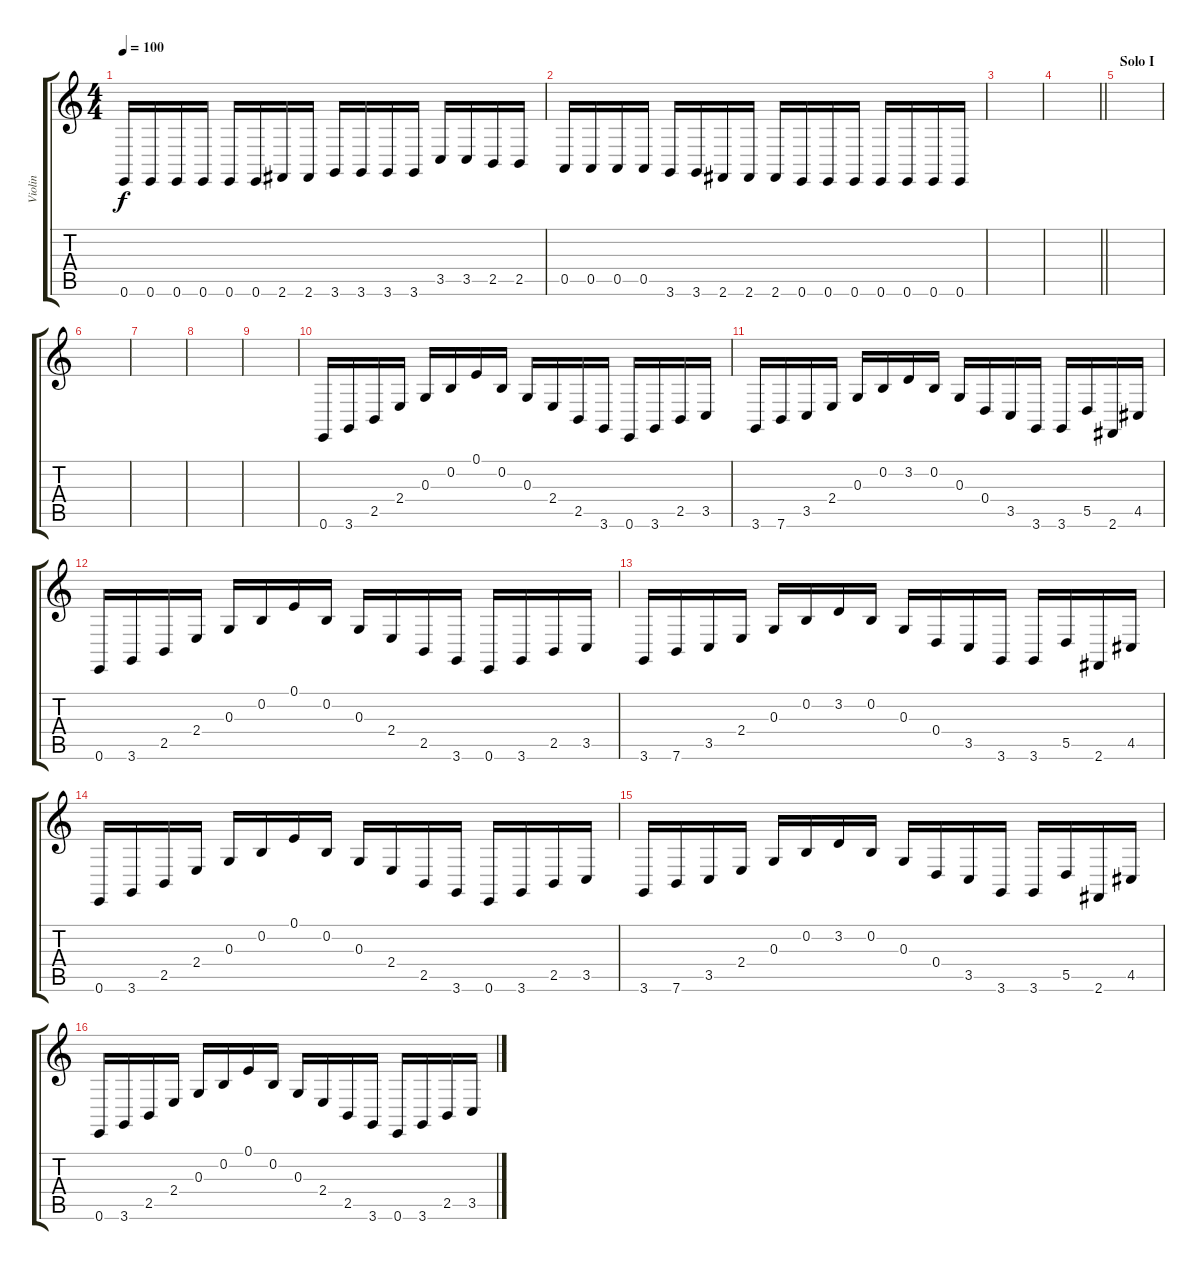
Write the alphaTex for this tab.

\track ("Violin" "Violin") {instrument stringensemble1}
\staff {score tabs}
\tuning (E4 B3 G3 D3 A2 E2) {hide}
\ts (4 4)
\tempo 100
\clef g2
\ks c
0.6.16{dy f balance 0 instrument brightacousticpiano} 0.6.16 0.6.16 0.6.16 0.6.16 0.6.16 2.6.16 2.6.16 3.6.16 3.6.16 3.6.16 3.6.16 3.5.16 3.5.16 2.5.16 2.5.16 |
0.5.16 0.5.16 0.5.16 0.5.16 3.6.16 3.6.16 2.6.16 2.6.16 2.6.16 0.6.16 0.6.16 0.6.16 0.6.16 0.6.16 0.6.16 0.6.16 |
|
\barLineRight lightlight
|
\section ("" "Solo I")
|
|
|
|
|
0.6.16{balance 8 instrument brightacousticpiano} 3.6.16 2.5.16 2.4.16 0.3.16 0.2.16 0.1.16 0.2.16 0.3.16 2.4.16 2.5.16 3.6.16 0.6.16 3.6.16 2.5.16 3.5.16 |
3.6.16 7.6.16 3.5.16 2.4.16 0.3.16 0.2.16 3.2.16 0.2.16 0.3.16 0.4.16 3.5.16 3.6.16 3.6.16 5.5.16 2.6.16 4.5.16 |
0.6.16{balance 8 instrument brightacousticpiano} 3.6.16 2.5.16 2.4.16 0.3.16 0.2.16 0.1.16 0.2.16 0.3.16 2.4.16 2.5.16 3.6.16 0.6.16 3.6.16 2.5.16 3.5.16 |
3.6.16 7.6.16 3.5.16 2.4.16 0.3.16 0.2.16 3.2.16 0.2.16 0.3.16 0.4.16 3.5.16 3.6.16 3.6.16 5.5.16 2.6.16 4.5.16 |
0.6.16{balance 8 instrument brightacousticpiano} 3.6.16 2.5.16 2.4.16 0.3.16 0.2.16 0.1.16 0.2.16 0.3.16 2.4.16 2.5.16 3.6.16 0.6.16 3.6.16 2.5.16 3.5.16 |
3.6.16 7.6.16 3.5.16 2.4.16 0.3.16 0.2.16 3.2.16 0.2.16 0.3.16 0.4.16 3.5.16 3.6.16 3.6.16 5.5.16 2.6.16 4.5.16 |
0.6.16{balance 8 instrument brightacousticpiano} 3.6.16 2.5.16 2.4.16 0.3.16 0.2.16 0.1.16 0.2.16 0.3.16 2.4.16 2.5.16 3.6.16 0.6.16 3.6.16 2.5.16 3.5.16
